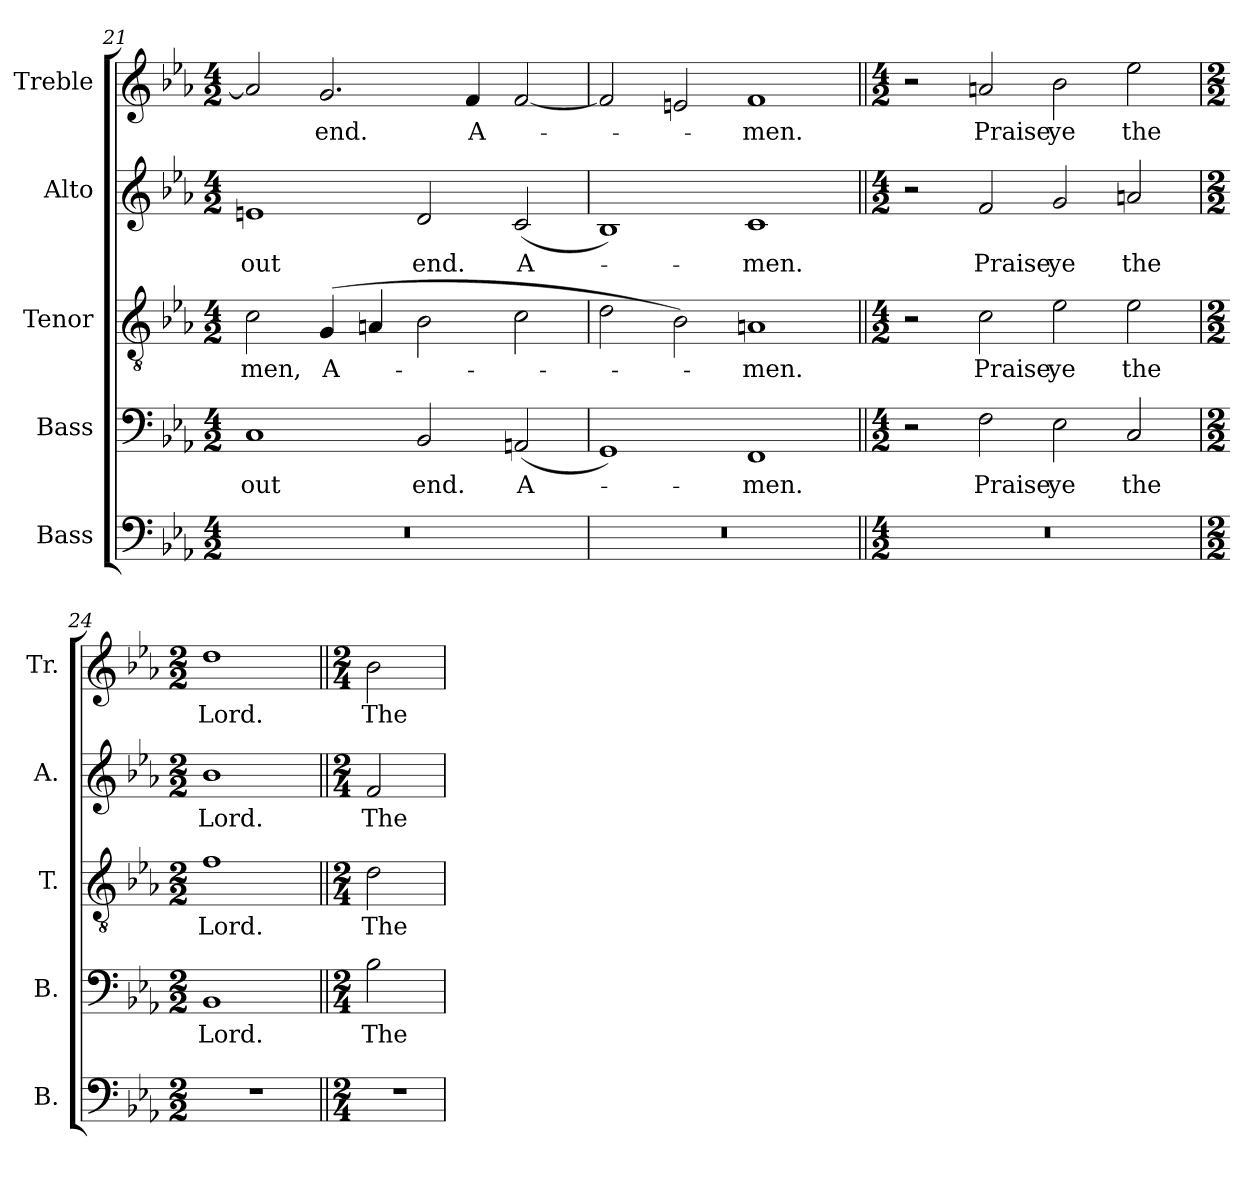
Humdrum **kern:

**kern	**kern	**text	**kern	**text	**kern	**text	**kern	**text
*part5	*part4	*part4	*part3	*part3	*part2	*part2	*part1	*part1
*staff5	*staff4	*staff4	*staff3	*staff3	*staff2	*staff2	*staff1	*staff1
*I"Bass	*I"Bass	*	*I"Tenor	*	*I"Alto	*	*I"Treble	*
*I'B.	*I'B.	*	*I'T.	*	*I'A.	*	*I'Tr.	*
*clefF4	*clefF4	*	*clefGv2	*	*clefG2	*	*clefG2	*
*	*	*	*ITrd7c12	*	*	*	*	*
*k[b-e-a-]	*k[b-e-a-]	*	*k[b-e-a-]	*	*k[b-e-a-]	*	*k[b-e-a-]	*
*E-:	*E-:	*	*E-:	*	*E-:	*	*E-:	*
*M4/2	*M4/2	*	*M4/2	*	*M4/2	*	*M4/2	*
=21	=21	=21	=21	=21	=21	=21	=21	=21
!LO:N:vis=1	!	!	!	!	!	!	!	!
!	!	!LO:LY:b:color=#000000	!	!	!	!	!	!
!	!	!	!	!LO:LY:b:color=#000000	!	!	!	!
!	!	!	!	!	!	!LO:LY:b:color=#000000	!	!
0r	1Ci	-out	2Ci\	-men,	1eni	-out	2ai/]	.
!	!	!	!	!LO:LY:b:color=#000000	!	!	!	!
!	!	!	!	!	!	!	!	!LO:LY:b:color=#000000
.	.	.	(4GGi/	A-	.	.	2.gi/	end.
.	.	.	4AAni/	.	.	.	.	.
!	!	!LO:LY:b:color=#000000	!	!	!	!	!	!
!	!	!	!	!	!	!LO:LY:b:color=#000000	!	!
.	2BB-i/	end.	2BB-i\	.	2di/	end.	.	.
!	!	!	!	!	!	!	!	!LO:LY:b:color=#000000
.	.	.	.	.	.	.	4fi/	A-
!	!	!LO:LY:b:color=#000000	!	!	!	!	!	!
!	!	!	!	!	!	!LO:LY:b:color=#000000	!	!
.	(2AAni/	A-	2Ci\	.	(2ci/	A-	[2fi/	.
=22	=22	=22	=22	=22	=22	=22	=22	=22
!LO:N:vis=1	!	!	!	!	!	!	!	!
0r	1GGi)	.	2Di\	.	1B-i)	.	2fi/]	.
.	.	.	2BB-i\)	.	.	.	2eni/	.
!	!	!LO:LY:b:color=#000000	!	!	!	!	!	!
!	!	!	!	!LO:LY:b:color=#000000	!	!	!	!
!	!	!	!	!	!	!LO:LY:b:color=#000000	!	!
!	!	!	!	!	!	!	!	!LO:LY:b:color=#000000
.	1FFi	-men.	1AAni	-men.	1ci	-men.	1fi	-men.
!!LO:LB:g=z
=23||	=23||	=23||	=23||	=23||	=23||	=23||	=23||	=23||
*M4/2	*M4/2	*	*M4/2	*	*M4/2	*	*M4/2	*
!LO:N:vis=1	!	!	!	!	!	!	!	!
0r	2r	.	2r	.	2r	.	2r	.
!	!	!LO:LY:b:color=#000000	!	!	!	!	!	!
!	!	!	!	!LO:LY:b:color=#000000	!	!	!	!
!	!	!	!	!	!	!LO:LY:b:color=#000000	!	!
!	!	!	!	!	!	!	!	!LO:LY:b:color=#000000
.	2Fi\	Praise	2Ci\	Praise	2fi/	Praise	2ani/	Praise
!	!	!LO:LY:b:color=#000000	!	!	!	!	!	!
!	!	!	!	!LO:LY:b:color=#000000	!	!	!	!
!	!	!	!	!	!	!LO:LY:b:color=#000000	!	!
!	!	!	!	!	!	!	!	!LO:LY:b:color=#000000
.	2E-i\	ye	2E-i\	ye	2gi/	ye	2b-i\	ye
!	!	!LO:LY:b:color=#000000	!	!	!	!	!	!
!	!	!	!	!LO:LY:b:color=#000000	!	!	!	!
!	!	!	!	!	!	!LO:LY:b:color=#000000	!	!
!	!	!	!	!	!	!	!	!LO:LY:b:color=#000000
.	2Ci/	the	2E-i\	the	2ani/	the	2ee-i\	the
=24	=24	=24	=24	=24	=24	=24	=24	=24
*M2/2	*M2/2	*	*M2/2	*	*M2/2	*	*M2/2	*
!	!	!LO:LY:b:color=#000000	!	!	!	!	!	!
!	!	!	!	!LO:LY:b:color=#000000	!	!	!	!
!	!	!	!	!	!	!LO:LY:b:color=#000000	!	!
!	!	!	!	!	!	!	!	!LO:LY:b:color=#000000
1r	1BB-i	Lord.	1Fi	Lord.	1b-i	Lord.	1ddi	Lord.
=25||	=25||	=25||	=25||	=25||	=25||	=25||	=25||	=25||
*M2/4	*M2/4	*	*M2/4	*	*M2/4	*	*M2/4	*
!LO:N:vis=1	!	!	!	!	!	!	!	!
!	!	!LO:LY:b:color=#000000	!	!	!	!	!	!
!	!	!	!	!LO:LY:b:color=#000000	!	!	!	!
!	!	!	!	!	!	!LO:LY:b:color=#000000	!	!
!	!	!	!	!	!	!	!	!LO:LY:b:color=#000000
2r	2B-i\	The	2Di\	The	2fi/	The	2b-i\	The
=	=	=	=	=	=	=	=	=
*-	*-	*-	*-	*-	*-	*-	*-	*-
